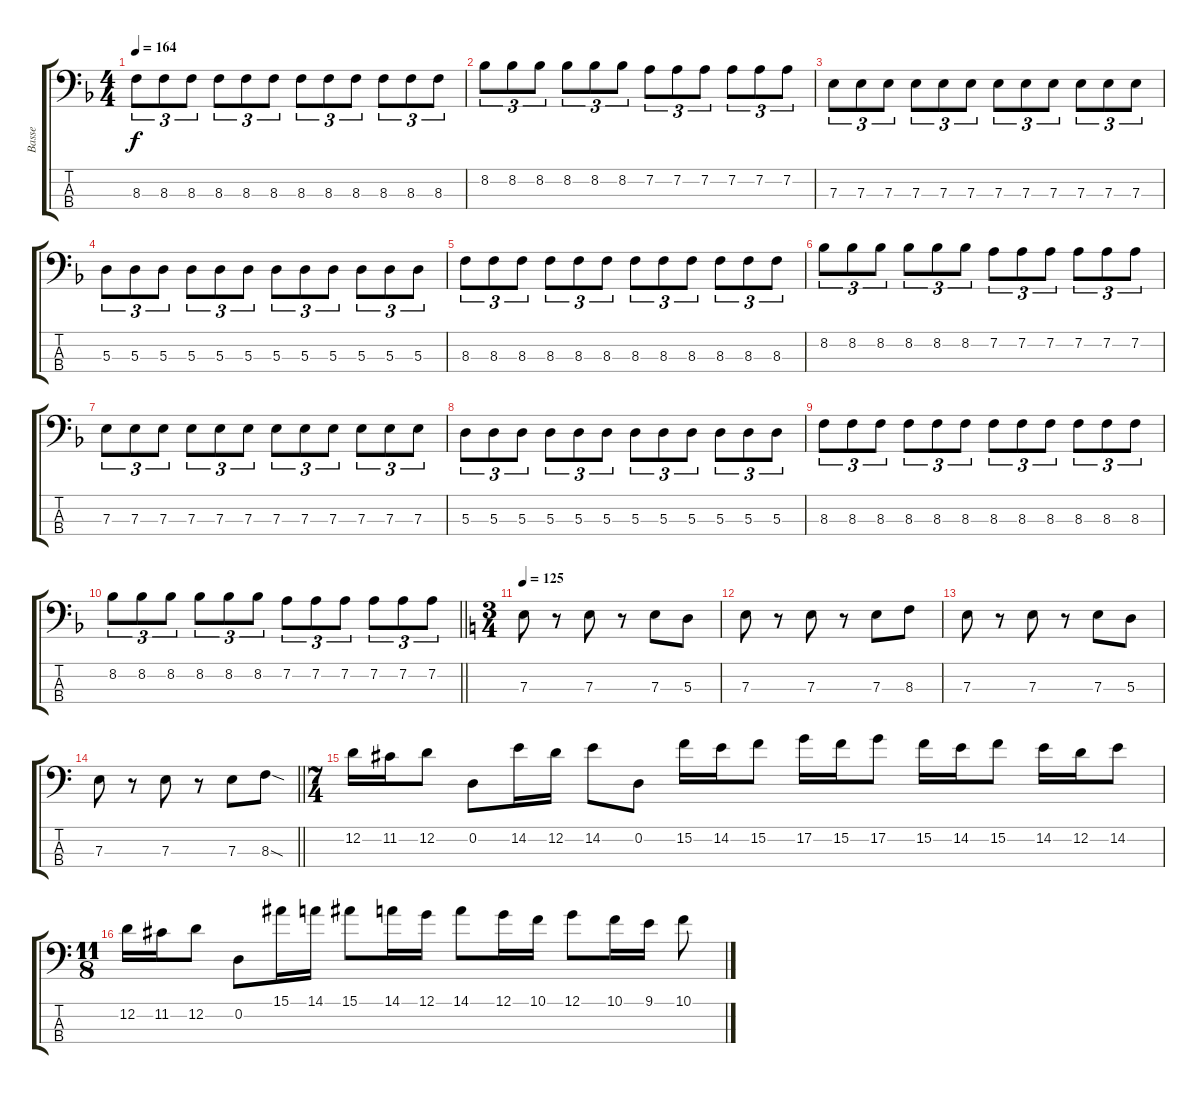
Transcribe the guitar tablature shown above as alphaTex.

\track ("Basse" "Basse") {instrument electricbassfinger}
\staff {score tabs}
\tuning (G2 D2 A1 E1) {hide}
\ts (4 4)
\tempo 164
\clef f4
\ks f
8.3.8{tu (3 2) dy f} 8.3.8{tu (3 2)} 8.3.8{tu (3 2)} 8.3.8{tu (3 2)} 8.3.8{tu (3 2)} 8.3.8{tu (3 2)} 8.3.8{tu (3 2)} 8.3.8{tu (3 2)} 8.3.8{tu (3 2)} 8.3.8{tu (3 2)} 8.3.8{tu (3 2)} 8.3.8{tu (3 2)} |
8.2.8{tu (3 2)} 8.2.8{tu (3 2)} 8.2.8{tu (3 2)} 8.2.8{tu (3 2)} 8.2.8{tu (3 2)} 8.2.8{tu (3 2)} 7.2.8{tu (3 2)} 7.2.8{tu (3 2)} 7.2.8{tu (3 2)} 7.2.8{tu (3 2)} 7.2.8{tu (3 2)} 7.2.8{tu (3 2)} |
7.3.8{tu (3 2)} 7.3.8{tu (3 2)} 7.3.8{tu (3 2)} 7.3.8{tu (3 2)} 7.3.8{tu (3 2)} 7.3.8{tu (3 2)} 7.3.8{tu (3 2)} 7.3.8{tu (3 2)} 7.3.8{tu (3 2)} 7.3.8{tu (3 2)} 7.3.8{tu (3 2)} 7.3.8{tu (3 2)} |
5.3.8{tu (3 2)} 5.3.8{tu (3 2)} 5.3.8{tu (3 2)} 5.3.8{tu (3 2)} 5.3.8{tu (3 2)} 5.3.8{tu (3 2)} 5.3.8{tu (3 2)} 5.3.8{tu (3 2)} 5.3.8{tu (3 2)} 5.3.8{tu (3 2)} 5.3.8{tu (3 2)} 5.3.8{tu (3 2)} |
8.3.8{tu (3 2)} 8.3.8{tu (3 2)} 8.3.8{tu (3 2)} 8.3.8{tu (3 2)} 8.3.8{tu (3 2)} 8.3.8{tu (3 2)} 8.3.8{tu (3 2)} 8.3.8{tu (3 2)} 8.3.8{tu (3 2)} 8.3.8{tu (3 2)} 8.3.8{tu (3 2)} 8.3.8{tu (3 2)} |
8.2.8{tu (3 2)} 8.2.8{tu (3 2)} 8.2.8{tu (3 2)} 8.2.8{tu (3 2)} 8.2.8{tu (3 2)} 8.2.8{tu (3 2)} 7.2.8{tu (3 2)} 7.2.8{tu (3 2)} 7.2.8{tu (3 2)} 7.2.8{tu (3 2)} 7.2.8{tu (3 2)} 7.2.8{tu (3 2)} |
7.3.8{tu (3 2)} 7.3.8{tu (3 2)} 7.3.8{tu (3 2)} 7.3.8{tu (3 2)} 7.3.8{tu (3 2)} 7.3.8{tu (3 2)} 7.3.8{tu (3 2)} 7.3.8{tu (3 2)} 7.3.8{tu (3 2)} 7.3.8{tu (3 2)} 7.3.8{tu (3 2)} 7.3.8{tu (3 2)} |
5.3.8{tu (3 2)} 5.3.8{tu (3 2)} 5.3.8{tu (3 2)} 5.3.8{tu (3 2)} 5.3.8{tu (3 2)} 5.3.8{tu (3 2)} 5.3.8{tu (3 2)} 5.3.8{tu (3 2)} 5.3.8{tu (3 2)} 5.3.8{tu (3 2)} 5.3.8{tu (3 2)} 5.3.8{tu (3 2)} |
8.3.8{tu (3 2)} 8.3.8{tu (3 2)} 8.3.8{tu (3 2)} 8.3.8{tu (3 2)} 8.3.8{tu (3 2)} 8.3.8{tu (3 2)} 8.3.8{tu (3 2)} 8.3.8{tu (3 2)} 8.3.8{tu (3 2)} 8.3.8{tu (3 2)} 8.3.8{tu (3 2)} 8.3.8{tu (3 2)} |
\barLineRight lightlight
8.2.8{tu (3 2)} 8.2.8{tu (3 2)} 8.2.8{tu (3 2)} 8.2.8{tu (3 2)} 8.2.8{tu (3 2)} 8.2.8{tu (3 2)} 7.2.8{tu (3 2)} 7.2.8{tu (3 2)} 7.2.8{tu (3 2)} 7.2.8{tu (3 2)} 7.2.8{tu (3 2)} 7.2.8{tu (3 2)} |
\ts (3 4)
\tempo 125
\ks c
7.3.8 r.8 7.3.8 r.8 7.3.8 5.3.8 |
7.3.8 r.8 7.3.8 r.8 7.3.8 8.3.8 |
7.3.8 r.8 7.3.8 r.8 7.3.8 5.3.8 |
\barLineRight lightlight
7.3.8 r.8 7.3.8 r.8 7.3.8 8.3{sod}.8 |
\ts (7 4)
12.2.16 11.2.16 12.2.8 0.2.8 14.2.16 12.2.16 14.2.8 0.2.8 15.2.16 14.2.16 15.2.8 17.2.16 15.2.16 17.2.8 15.2.16 14.2.16 15.2.8 14.2.16 12.2.16 14.2.8 |
\ts (11 8)
12.2.16 11.2.16 12.2.8 0.2.8 15.1.16 14.1.16 15.1.8 14.1.16 12.1.16 14.1.8 12.1.16 10.1.16 12.1.8 10.1.16 9.1.16 10.1.8
